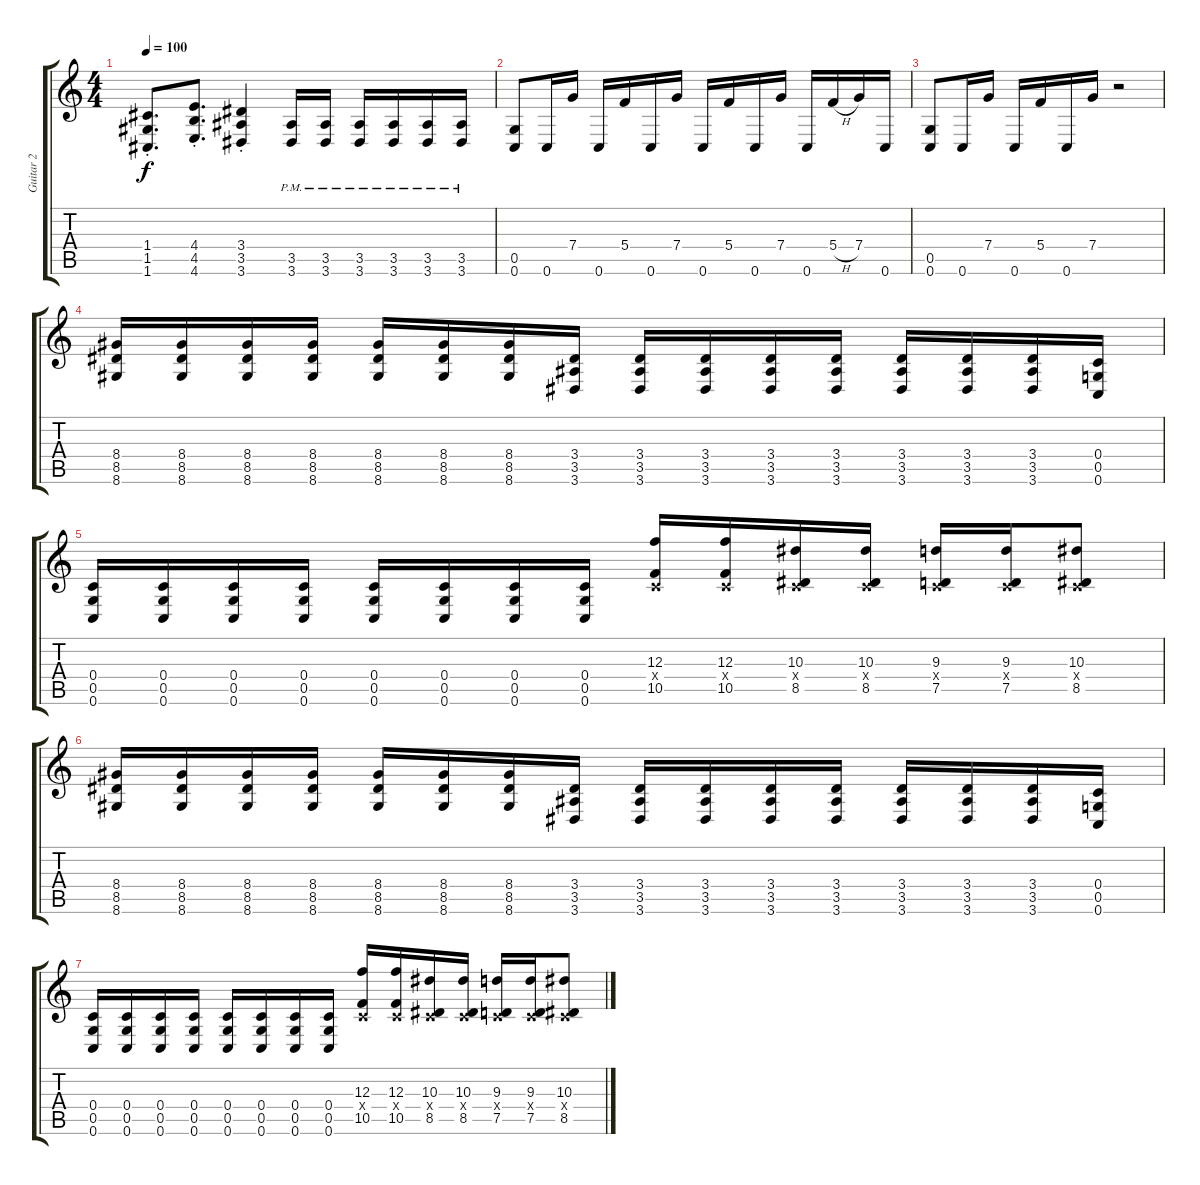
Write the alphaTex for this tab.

\track ("Guitar 2" "Guitar 2") {instrument distortionguitar}
\staff {score tabs}
\tuning (D4 A3 F3 C3 G2 C2) {hide}
\ts (4 4)
\tempo 100
\clef g2
\ks c
(1.4{st} 1.5{st} 1.6{st}).8{d dy f} (4.4{st} 4.5{st} 4.6{st}).8{d} (3.4{st} 3.5{st} 3.6{st}).4 (3.5{pm} 3.6{pm}).16 (3.5{pm} 3.6{pm}).16 (3.5{pm} 3.6{pm}).16 (3.5{pm} 3.6{pm}).16 (3.5{pm} 3.6{pm}).16 (3.5{pm} 3.6{pm}).16 |
(0.5 0.6).8 0.6.16 7.4.16 0.6.16 5.4.16 0.6.16 7.4.16 0.6.16 5.4.16 0.6.16 7.4.16 0.6.16 5.4{h}.16 7.4.16 0.6.16 |
(0.5 0.6).8 0.6.16 7.4.16 0.6.16 5.4.16 0.6.16 7.4.16 r.2 |
(8.4 8.5 8.6).16 (8.4 8.5 8.6).16 (8.4 8.5 8.6).16 (8.4 8.5 8.6).16 (8.4 8.5 8.6).16 (8.4 8.5 8.6).16 (8.4 8.5 8.6).16 (3.4 3.5 3.6).16 (3.4 3.5 3.6).16 (3.4 3.5 3.6).16 (3.4 3.5 3.6).16 (3.4 3.5 3.6).16 (3.4 3.5 3.6).16 (3.4 3.5 3.6).16 (3.4 3.5 3.6).16 (0.4 0.5 0.6).16 |
(0.4 0.5 0.6).16 (0.4 0.5 0.6).16 (0.4 0.5 0.6).16 (0.4 0.5 0.6).16 (0.4 0.5 0.6).16 (0.4 0.5 0.6).16 (0.4 0.5 0.6).16 (0.4 0.5 0.6).16 (12.3 0.4{x} 10.5).16 (12.3 0.4{x} 10.5).16 (10.3 0.4{x} 8.5).16 (10.3 0.4{x} 8.5).16 (9.3 0.4{x} 7.5).16 (9.3 0.4{x} 7.5).16 (10.3 0.4{x} 8.5).8 |
(8.4 8.5 8.6).16 (8.4 8.5 8.6).16 (8.4 8.5 8.6).16 (8.4 8.5 8.6).16 (8.4 8.5 8.6).16 (8.4 8.5 8.6).16 (8.4 8.5 8.6).16 (3.4 3.5 3.6).16 (3.4 3.5 3.6).16 (3.4 3.5 3.6).16 (3.4 3.5 3.6).16 (3.4 3.5 3.6).16 (3.4 3.5 3.6).16 (3.4 3.5 3.6).16 (3.4 3.5 3.6).16 (0.4 0.5 0.6).16 |
(0.4 0.5 0.6).16 (0.4 0.5 0.6).16 (0.4 0.5 0.6).16 (0.4 0.5 0.6).16 (0.4 0.5 0.6).16 (0.4 0.5 0.6).16 (0.4 0.5 0.6).16 (0.4 0.5 0.6).16 (12.3 0.4{x} 10.5).16 (12.3 0.4{x} 10.5).16 (10.3 0.4{x} 8.5).16 (10.3 0.4{x} 8.5).16 (9.3 0.4{x} 7.5).16 (9.3 0.4{x} 7.5).16 (10.3 0.4{x} 8.5).8
